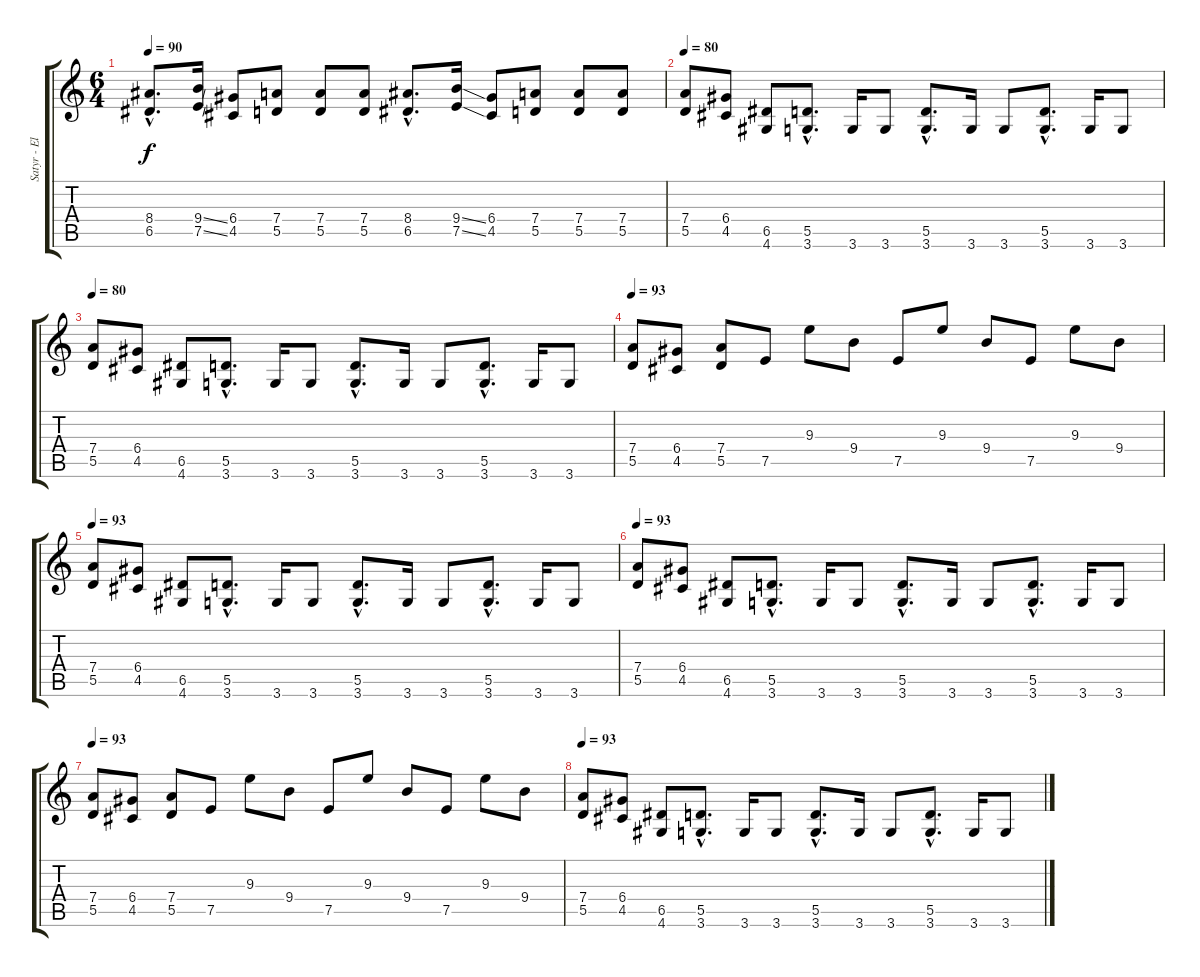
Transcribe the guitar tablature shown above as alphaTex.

\track ("Satyr - Electric guitar / Piccolo" "Satyr - El") {instrument distortionguitar}
\staff {score tabs}
\tuning (E4 B3 G3 D3 A2 E2) {hide}
\ts (6 4)
\tempo 90
\clef g2
\ks c
(8.4{hac} 6.5{hac}).8{d dy f} (9.4{ss} 7.5{ss}).16 (6.4 4.5).8 (7.4 5.5).8 (7.4 5.5).8 (7.4 5.5).8 (8.4{hac} 6.5{hac}).8{d} (9.4{ss} 7.5{ss}).16 (6.4 4.5).8 (7.4 5.5).8 (7.4 5.5).8 (7.4 5.5).8 |
\tempo 80
(7.4 5.5).8{volume 9 balance 0} (6.4 4.5).8 (6.5 4.6).8 (5.5{hac} 3.6{hac}).8{d} 3.6.16 3.6.8 (5.5{hac} 3.6{hac}).8{d} 3.6.16 3.6.8 (5.5{hac} 3.6{hac}).8{d} 3.6.16 3.6.8 |
\tempo 80
(7.4 5.5).8{volume 14 balance 8} (6.4 4.5).8 (6.5 4.6).8 (5.5{hac} 3.6{hac}).8{d} 3.6.16 3.6.8 (5.5{hac} 3.6{hac}).8{d} 3.6.16 3.6.8 (5.5{hac} 3.6{hac}).8{d} 3.6.16 3.6.8 |
\tempo 93
(7.4 5.5).8 (6.4 4.5).8 (7.4 5.5).8 7.5.8 9.3.8 9.4.8 7.5.8 9.3.8 9.4.8 7.5.8 9.3.8 9.4.8 |
\tempo 93
(7.4 5.5).8 (6.4 4.5).8 (6.5 4.6).8 (5.5{hac} 3.6{hac}).8{d} 3.6.16 3.6.8 (5.5{hac} 3.6{hac}).8{d} 3.6.16 3.6.8 (5.5{hac} 3.6{hac}).8{d} 3.6.16 3.6.8 |
\tempo 93
(7.4 5.5).8 (6.4 4.5).8 (6.5 4.6).8 (5.5{hac} 3.6{hac}).8{d} 3.6.16 3.6.8 (5.5{hac} 3.6{hac}).8{d} 3.6.16 3.6.8 (5.5{hac} 3.6{hac}).8{d} 3.6.16 3.6.8 |
\tempo 93
(7.4 5.5).8 (6.4 4.5).8 (7.4 5.5).8 7.5.8 9.3.8 9.4.8 7.5.8 9.3.8 9.4.8 7.5.8 9.3.8 9.4.8 |
\tempo 93
(7.4 5.5).8 (6.4 4.5).8 (6.5 4.6).8 (5.5{hac} 3.6{hac}).8{d} 3.6.16 3.6.8 (5.5{hac} 3.6{hac}).8{d} 3.6.16 3.6.8 (5.5{hac} 3.6{hac}).8{d} 3.6.16 3.6.8
